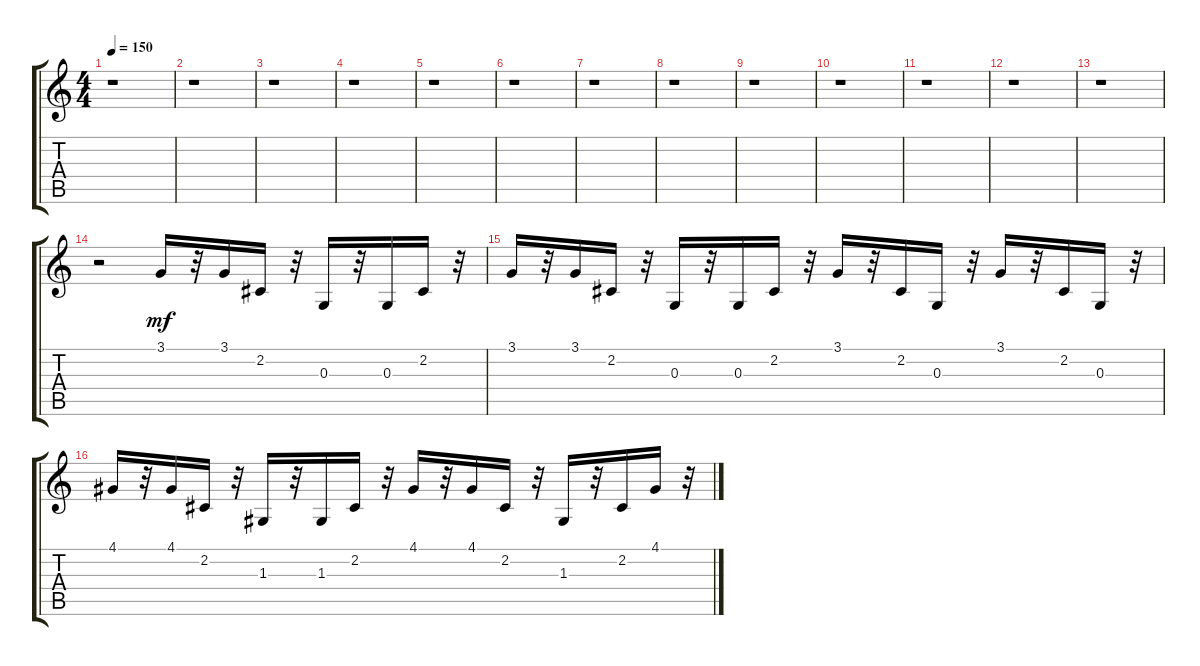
\track "" {instrument timpani}
\staff {score tabs}
\tuning (E4 B3 G3 D3 A2 E2) {hide}
\ts (4 4)
\tempo 150
\clef g2
\ks c
r.1{dy mf} |
r.1 |
r.1 |
r.1 |
r.1 |
r.1 |
r.1 |
r.1 |
r.1 |
r.1 |
r.1 |
r.1 |
r.1 |
r.2 3.1.16 r.32 3.1.16 2.2.16 r.32 0.3.16 r.32 0.3.16 2.2.16 r.32 |
3.1.16 r.32 3.1.16 2.2.16 r.32 0.3.16 r.32 0.3.16 2.2.16 r.32 3.1.16 r.32 2.2.16 0.3.16 r.32 3.1.16 r.32 2.2.16 0.3.16 r.32 |
4.1.16 r.32 4.1.16 2.2.16 r.32 1.3.16 r.32 1.3.16 2.2.16 r.32 4.1.16 r.32 4.1.16 2.2.16 r.32 1.3.16 r.32 2.2.16 4.1.16 r.32
